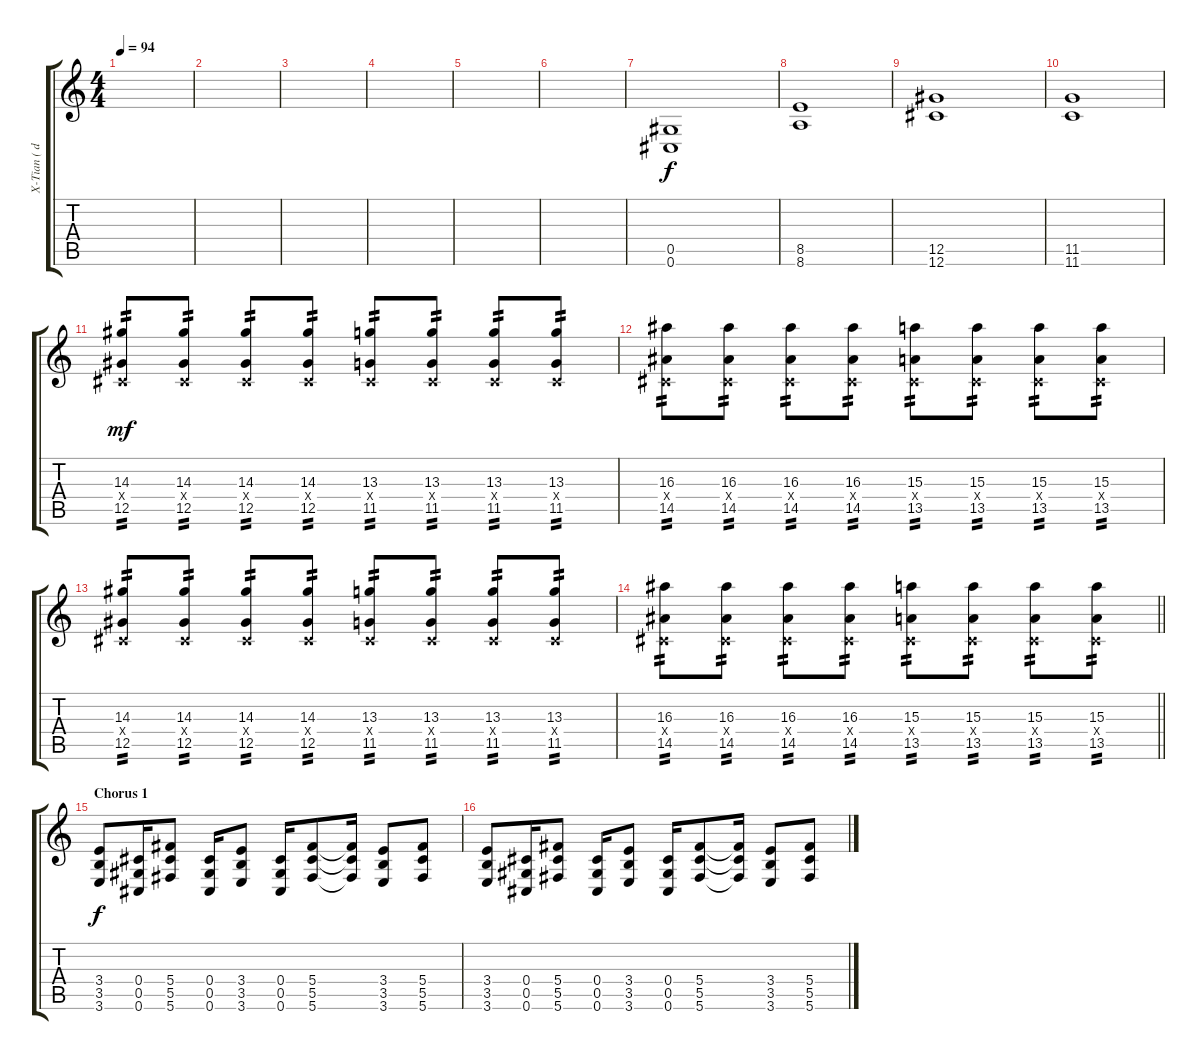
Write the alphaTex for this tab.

\track ("X-Tian ( distortion )" "X-Tian ( d") {instrument distortionguitar}
\staff {score tabs}
\tuning (Eb4 Bb3 Gb3 Db3 Ab2 Db2) {hide}
\ts (4 4)
\tempo 94
\clef g2
\ks c
|
|
|
|
|
|
(0.5 0.6).1{dy f volume 10} |
(8.5 8.6).1 |
(12.5 12.6).1 |
(11.5 11.6).1 |
(14.3 0.4{x} 12.5).8{tp 2 dy mf volume 13} (14.3 0.4{x} 12.5).8{tp 2} (14.3 0.4{x} 12.5).8{tp 2} (14.3 0.4{x} 12.5).8{tp 2} (13.3 0.4{x} 11.5).8{tp 2} (13.3 0.4{x} 11.5).8{tp 2} (13.3 0.4{x} 11.5).8{tp 2} (13.3 0.4{x} 11.5).8{tp 2} |
(16.3 0.4{x} 14.5).8{tp 2} (16.3 0.4{x} 14.5).8{tp 2} (16.3 0.4{x} 14.5).8{tp 2} (16.3 0.4{x} 14.5).8{tp 2} (15.3 0.4{x} 13.5).8{tp 2} (15.3 0.4{x} 13.5).8{tp 2} (15.3 0.4{x} 13.5).8{tp 2} (15.3 0.4{x} 13.5).8{tp 2} |
(14.3 0.4{x} 12.5).8{tp 2} (14.3 0.4{x} 12.5).8{tp 2} (14.3 0.4{x} 12.5).8{tp 2} (14.3 0.4{x} 12.5).8{tp 2} (13.3 0.4{x} 11.5).8{tp 2} (13.3 0.4{x} 11.5).8{tp 2} (13.3 0.4{x} 11.5).8{tp 2} (13.3 0.4{x} 11.5).8{tp 2} |
\barLineRight lightlight
(16.3 0.4{x} 14.5).8{tp 2} (16.3 0.4{x} 14.5).8{tp 2} (16.3 0.4{x} 14.5).8{tp 2} (16.3 0.4{x} 14.5).8{tp 2} (15.3 0.4{x} 13.5).8{tp 2} (15.3 0.4{x} 13.5).8{tp 2} (15.3 0.4{x} 13.5).8{tp 2} (15.3 0.4{x} 13.5).8{tp 2} |
\section ("" "Chorus 1")
(3.4 3.5 3.6).8{dy f} (0.4 0.5 0.6).16 (5.4 5.5 5.6).8 (0.4 0.5 0.6).16 (3.4 3.5 3.6).8 (0.4 0.5 0.6).16 (5.4 5.5 5.6).8 (5.4{t} 5.5{t} 5.6{t}).16 (3.4 3.5 3.6).8 (5.4 5.5 5.6).8 |
(3.4 3.5 3.6).8 (0.4 0.5 0.6).16 (5.4 5.5 5.6).8 (0.4 0.5 0.6).16 (3.4 3.5 3.6).8 (0.4 0.5 0.6).16 (5.4 5.5 5.6).8 (5.4{t} 5.5{t} 5.6{t}).16 (3.4 3.5 3.6).8 (5.4 5.5 5.6).8
